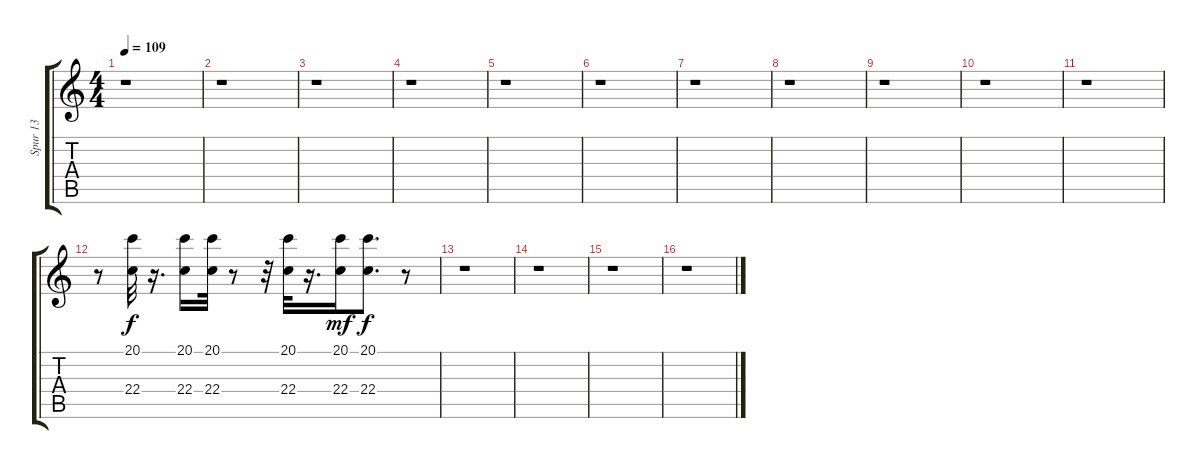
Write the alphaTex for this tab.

\track ("Spur 13" "Spur 13") {instrument synthbrass1}
\staff {score tabs}
\tuning (E4 B3 G3 D3 A2 E2) {hide}
\ts (4 4)
\tempo 109
\clef g2
\ks c
r.1{dy f} |
r.1 |
r.1 |
r.1 |
r.1 |
r.1 |
r.1 |
r.1 |
r.1 |
r.1 |
r.1 |
r.8 (20.1 22.4).32 r.16{d} (20.1 22.4).16 (20.1 22.4).32 r.8 r.32 (20.1 22.4).32 r.16{d} (20.1 22.4).16{dy mf} (20.1 22.4).8{d dy f} r.8 |
r.1 |
r.1 |
r.1 |
r.1
